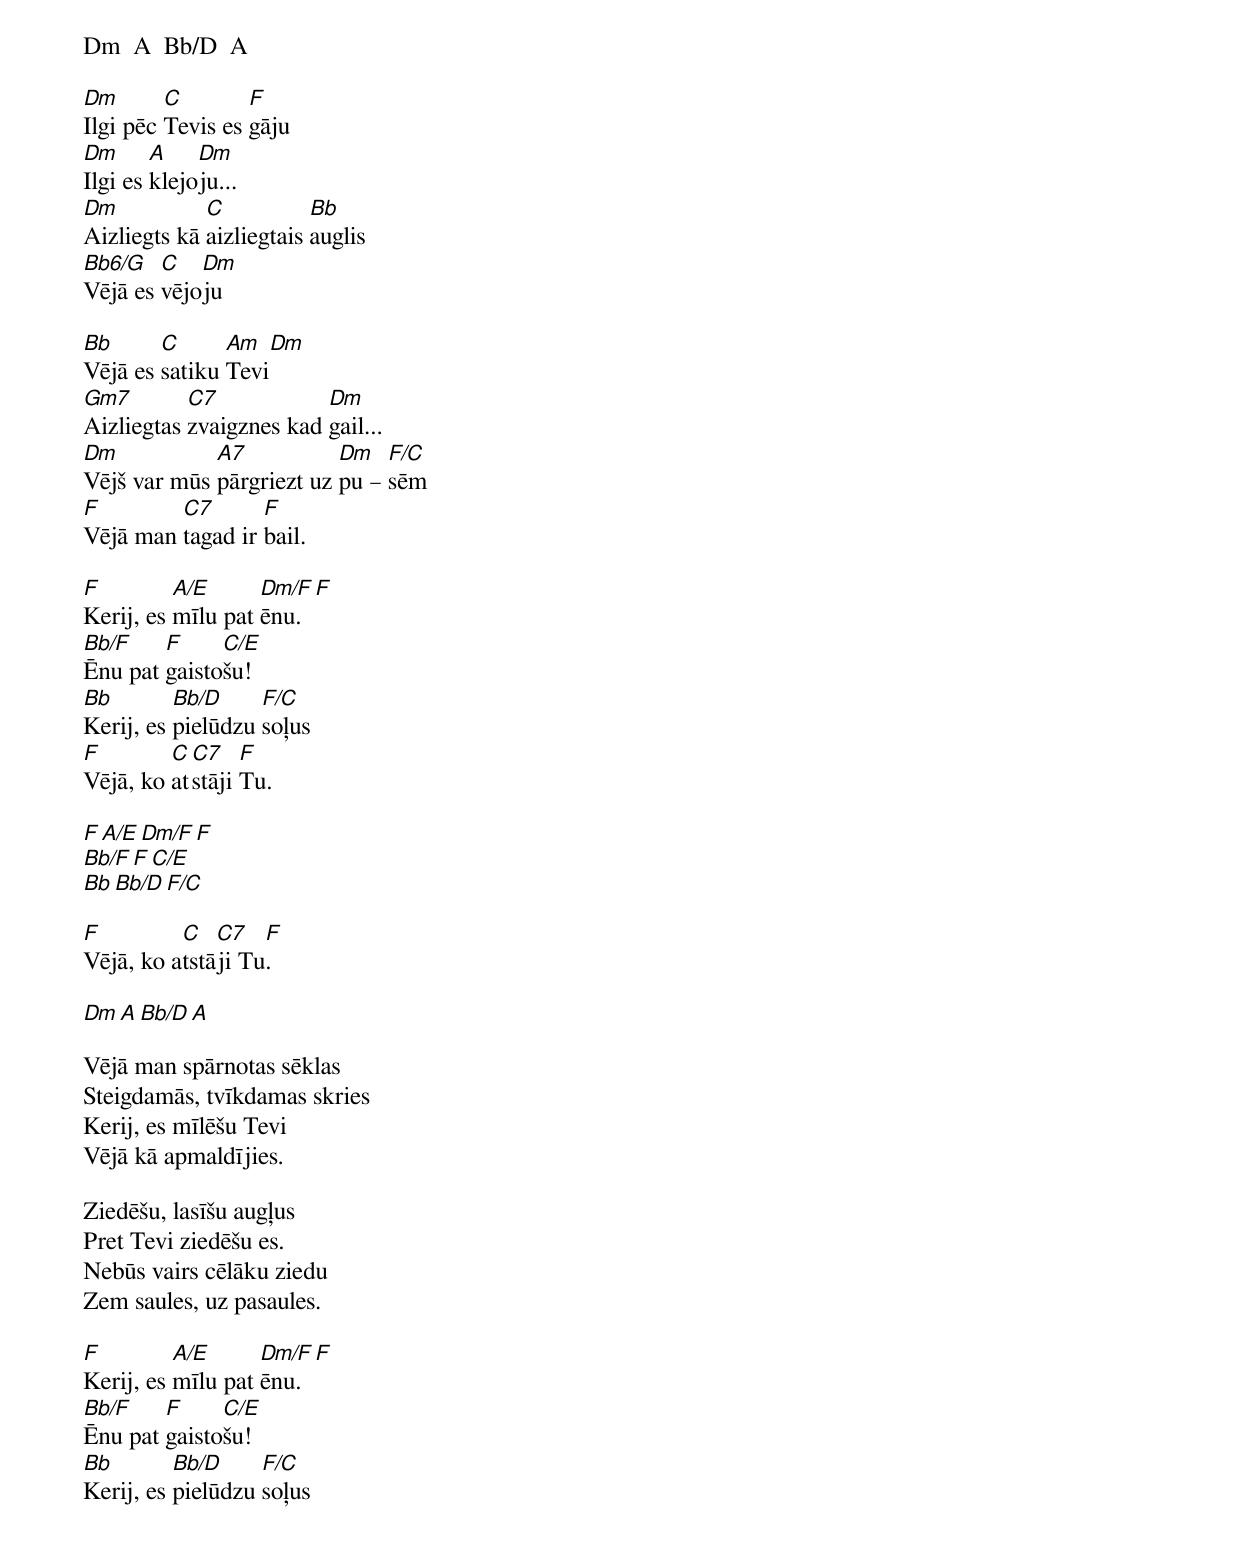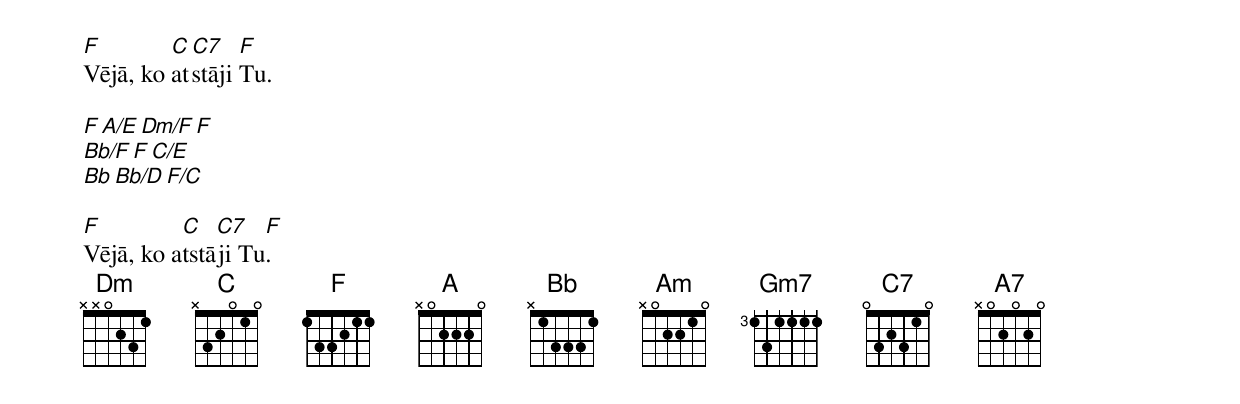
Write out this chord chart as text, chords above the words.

Dm  A  Bb/D  A

Dm       C        F
Ilgi pēc Tevis es gāju
Dm      A    Dm
Ilgi es klejoju...
Dm           C           Bb
Aizliegts kā aizliegtais auglis
Bb6/G   C   Dm
Vējā es vējoju

Bb      C      Am     Dm
Vējā es satiku Tevi
Gm7        C7            Dm
Aizliegtas zvaigznes kad gail...
Dm           A7           Dm   F/C
Vējš var mūs pārgriezt uz pu – sēm
F        C7       F
Vējā man tagad ir bail.

F         A/E      Dm/F   F
Kerij, es mīlu pat ēnu.
Bb/F    F     C/E
Ēnu pat gaistošu!
Bb        Bb/D     F/C
Kerij, es pielūdzu soļus
F        C C7    F
Vējā, ko atstāji Tu.

F         A/E      Dm/F   F
Bb/F      F        C/E
Bb        Bb/D     F/C

F         C   C7   F
Vējā, ko atstāji Tu.

Dm  A  Bb/D  A

Vējā man spārnotas sēklas
Steigdamās, tvīkdamas skries
Kerij, es mīlēšu Tevi
Vējā kā apmaldījies.

Ziedēšu, lasīšu augļus
Pret Tevi ziedēšu es.
Nebūs vairs cēlāku ziedu
Zem saules, uz pasaules.

F         A/E      Dm/F   F
Kerij, es mīlu pat ēnu.
Bb/F    F     C/E
Ēnu pat gaistošu!
Bb        Bb/D     F/C
Kerij, es pielūdzu soļus
F        C C7    F
Vējā, ko atstāji Tu.

F         A/E      Dm/F   F
Bb/F      F        C/E
Bb        Bb/D     F/C

F         C   C7   F
Vējā, ko atstāji Tu.
